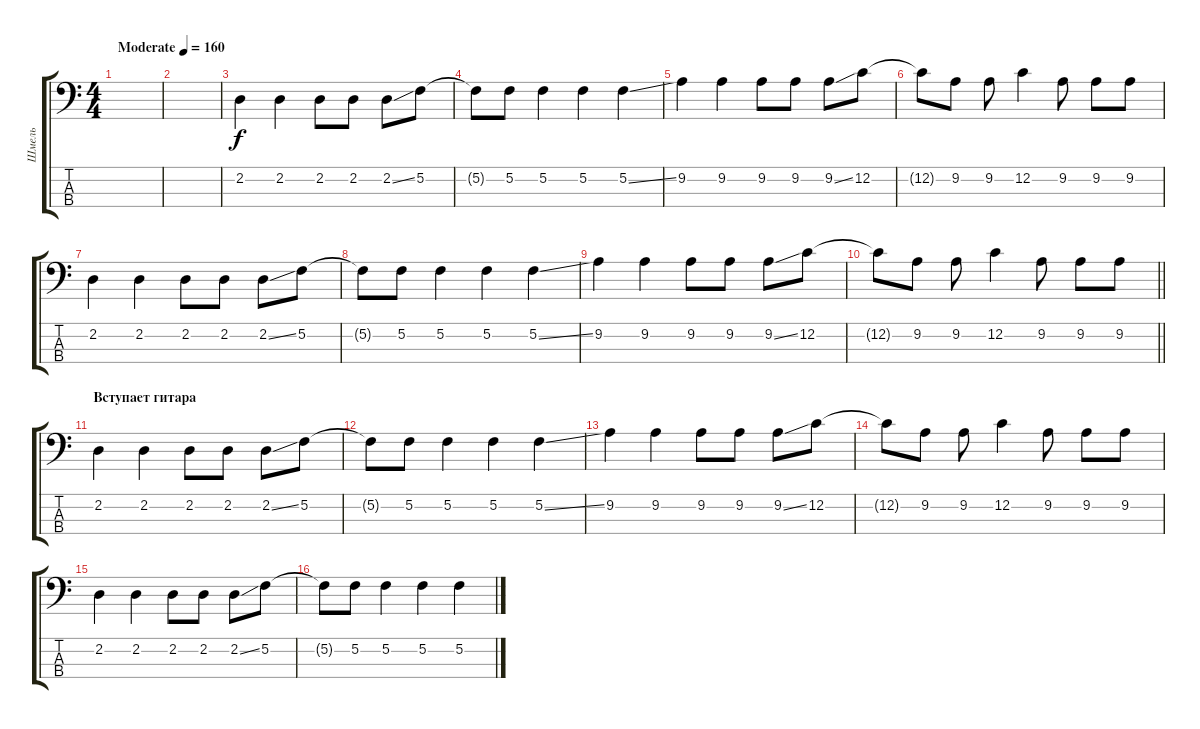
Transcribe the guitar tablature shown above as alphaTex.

\track ("Шмель" "Шмель") {instrument electricbasspick}
\staff {score tabs}
\tuning (F2 C2 G1 C1) {hide}
\ts (4 4)
\tempo (160 "Moderate")
\clef f4
\ks c
|
|
2.2.4 2.2.4 2.2.8 2.2.8 2.2{ss}.8 5.2.8 |
5.2{t}.8 5.2.8 5.2.4 5.2.4 5.2{ss}.4 |
9.2.4 9.2.4 9.2.8 9.2.8 9.2{ss}.8 12.2.8 |
12.2{t}.8 9.2.8 9.2.8 12.2.4 9.2.8 9.2.8 9.2.8 |
2.2.4 2.2.4 2.2.8 2.2.8 2.2{ss}.8 5.2.8 |
5.2{t}.8 5.2.8 5.2.4 5.2.4 5.2{ss}.4 |
9.2.4 9.2.4 9.2.8 9.2.8 9.2{ss}.8 12.2.8 |
\barLineRight lightlight
12.2{t}.8 9.2.8 9.2.8 12.2.4 9.2.8 9.2.8 9.2.8 |
\section ("" "Вступает гитара")
2.2.4 2.2.4 2.2.8 2.2.8 2.2{ss}.8 5.2.8 |
5.2{t}.8 5.2.8 5.2.4 5.2.4 5.2{ss}.4 |
9.2.4 9.2.4 9.2.8 9.2.8 9.2{ss}.8 12.2.8 |
12.2{t}.8 9.2.8 9.2.8 12.2.4 9.2.8 9.2.8 9.2.8 |
2.2.4 2.2.4 2.2.8 2.2.8 2.2{ss}.8 5.2.8 |
5.2{t}.8 5.2.8 5.2.4 5.2.4 5.2{ss}.4
